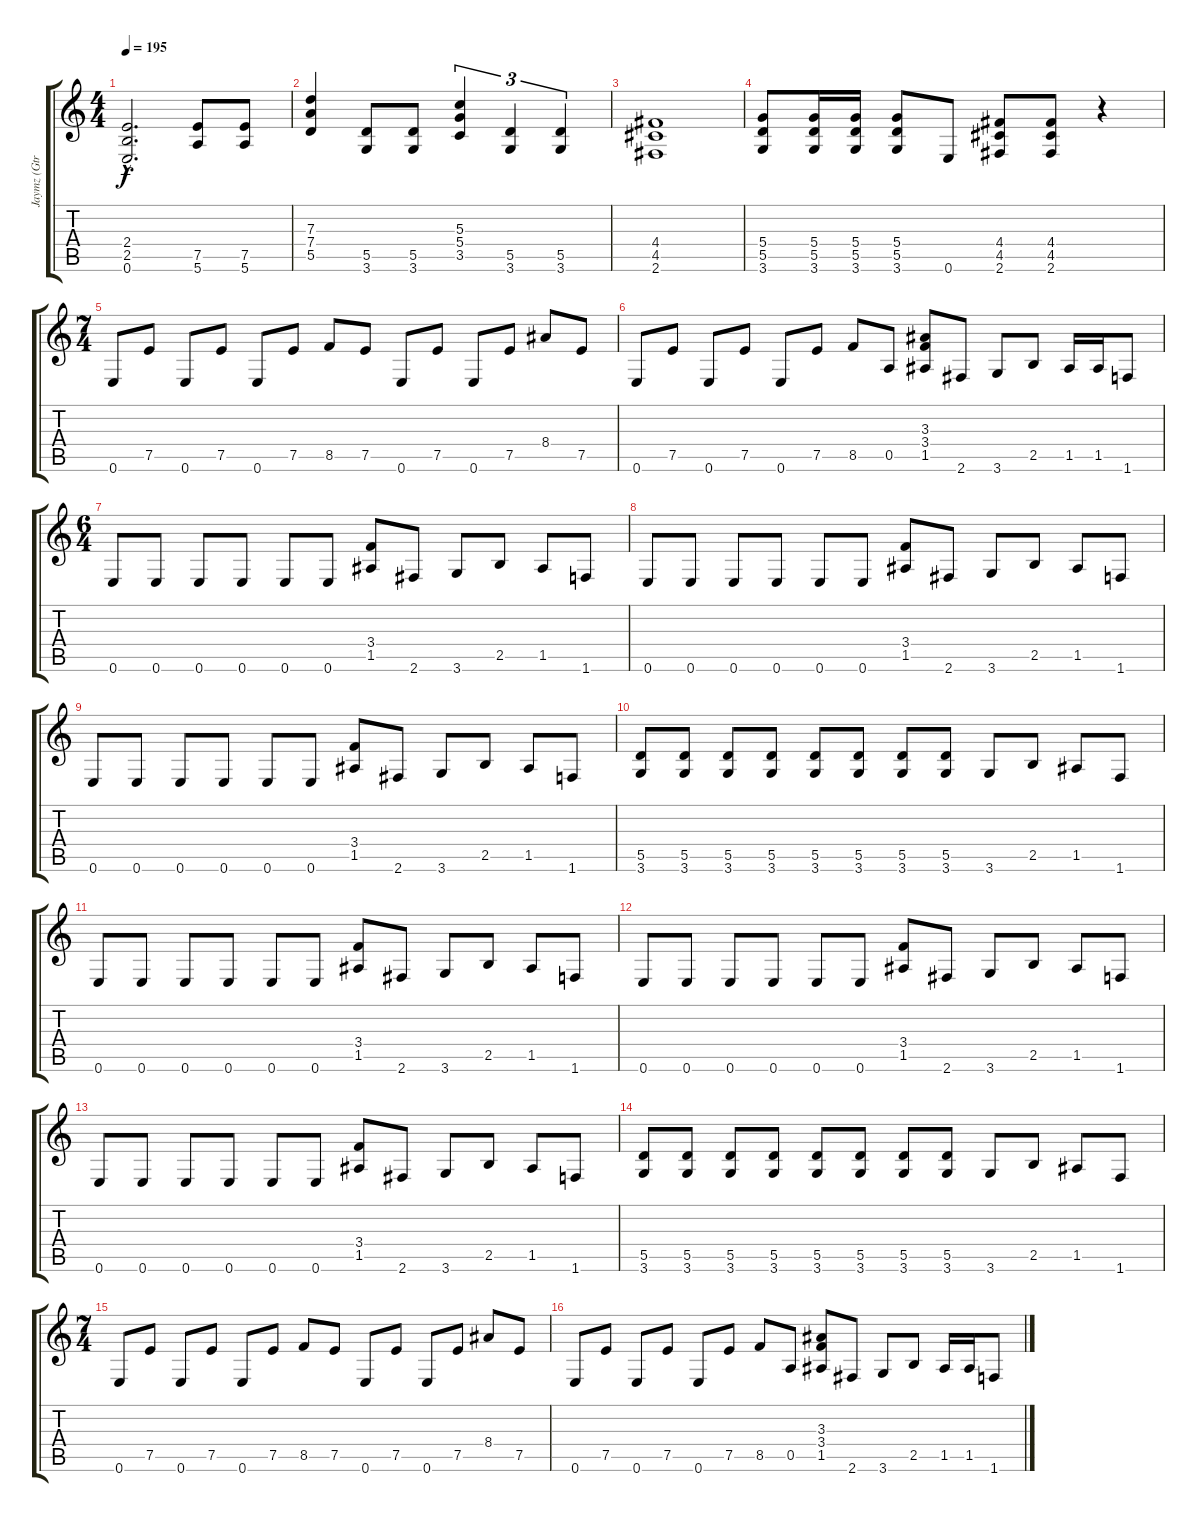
\track ("Jaymz (Gtr 1)" "Jaymz (Gtr") {instrument distortionguitar}
\staff {score tabs}
\tuning (E4 B3 G3 D3 A2 E2) {hide}
\ts (4 4)
\tempo 195
\clef g2
\ks c
(2.4{hac} 2.5{hac} 0.6{hac}).2{d dy f} (7.5 5.6).8 (7.5 5.6).8 |
(7.3 7.4 5.5).4 (5.5 3.6).8 (5.5 3.6).8 (5.3 5.4 3.5).4{tu (3 2)} (5.5 3.6).4{tu (3 2)} (5.5 3.6).4{tu (3 2)} |
(4.4 4.5 2.6).1 |
(5.4 5.5 3.6).8 (5.4 5.5 3.6).16 (5.4 5.5 3.6).16 (5.4 5.5 3.6).8 0.6.8 (4.4 4.5 2.6).8 (4.4 4.5 2.6).8 r.4 |
\ts (7 4)
0.6.8 7.5.8 0.6.8 7.5.8 0.6.8 7.5.8 8.5.8 7.5.8 0.6.8 7.5.8 0.6.8 7.5.8 8.4.8 7.5.8 |
0.6.8 7.5.8 0.6.8 7.5.8 0.6.8 7.5.8 8.5.8 0.5.8 (3.3 3.4 1.5).8 2.6.8 3.6.8 2.5.8 1.5.16 1.5.16 1.6.8 |
\ts (6 4)
0.6.8 0.6.8 0.6.8 0.6.8 0.6.8 0.6.8 (3.4 1.5).8 2.6.8 3.6.8 2.5.8 1.5.8 1.6.8 |
0.6.8 0.6.8 0.6.8 0.6.8 0.6.8 0.6.8 (3.4 1.5).8 2.6.8 3.6.8 2.5.8 1.5.8 1.6.8 |
0.6.8 0.6.8 0.6.8 0.6.8 0.6.8 0.6.8 (3.4 1.5).8 2.6.8 3.6.8 2.5.8 1.5.8 1.6.8 |
(5.5 3.6).8 (5.5 3.6).8 (5.5 3.6).8 (5.5 3.6).8 (5.5 3.6).8 (5.5 3.6).8 (5.5 3.6).8 (5.5 3.6).8 3.6.8 2.5.8 1.5.8 1.6.8 |
0.6.8 0.6.8 0.6.8 0.6.8 0.6.8 0.6.8 (3.4 1.5).8 2.6.8 3.6.8 2.5.8 1.5.8 1.6.8 |
0.6.8 0.6.8 0.6.8 0.6.8 0.6.8 0.6.8 (3.4 1.5).8 2.6.8 3.6.8 2.5.8 1.5.8 1.6.8 |
0.6.8 0.6.8 0.6.8 0.6.8 0.6.8 0.6.8 (3.4 1.5).8 2.6.8 3.6.8 2.5.8 1.5.8 1.6.8 |
(5.5 3.6).8 (5.5 3.6).8 (5.5 3.6).8 (5.5 3.6).8 (5.5 3.6).8 (5.5 3.6).8 (5.5 3.6).8 (5.5 3.6).8 3.6.8 2.5.8 1.5.8 1.6.8 |
\ts (7 4)
0.6.8 7.5.8 0.6.8 7.5.8 0.6.8 7.5.8 8.5.8 7.5.8 0.6.8 7.5.8 0.6.8 7.5.8 8.4.8 7.5.8 |
0.6.8 7.5.8 0.6.8 7.5.8 0.6.8 7.5.8 8.5.8 0.5.8 (3.3 3.4 1.5).8 2.6.8 3.6.8 2.5.8 1.5.16 1.5.16 1.6.8
